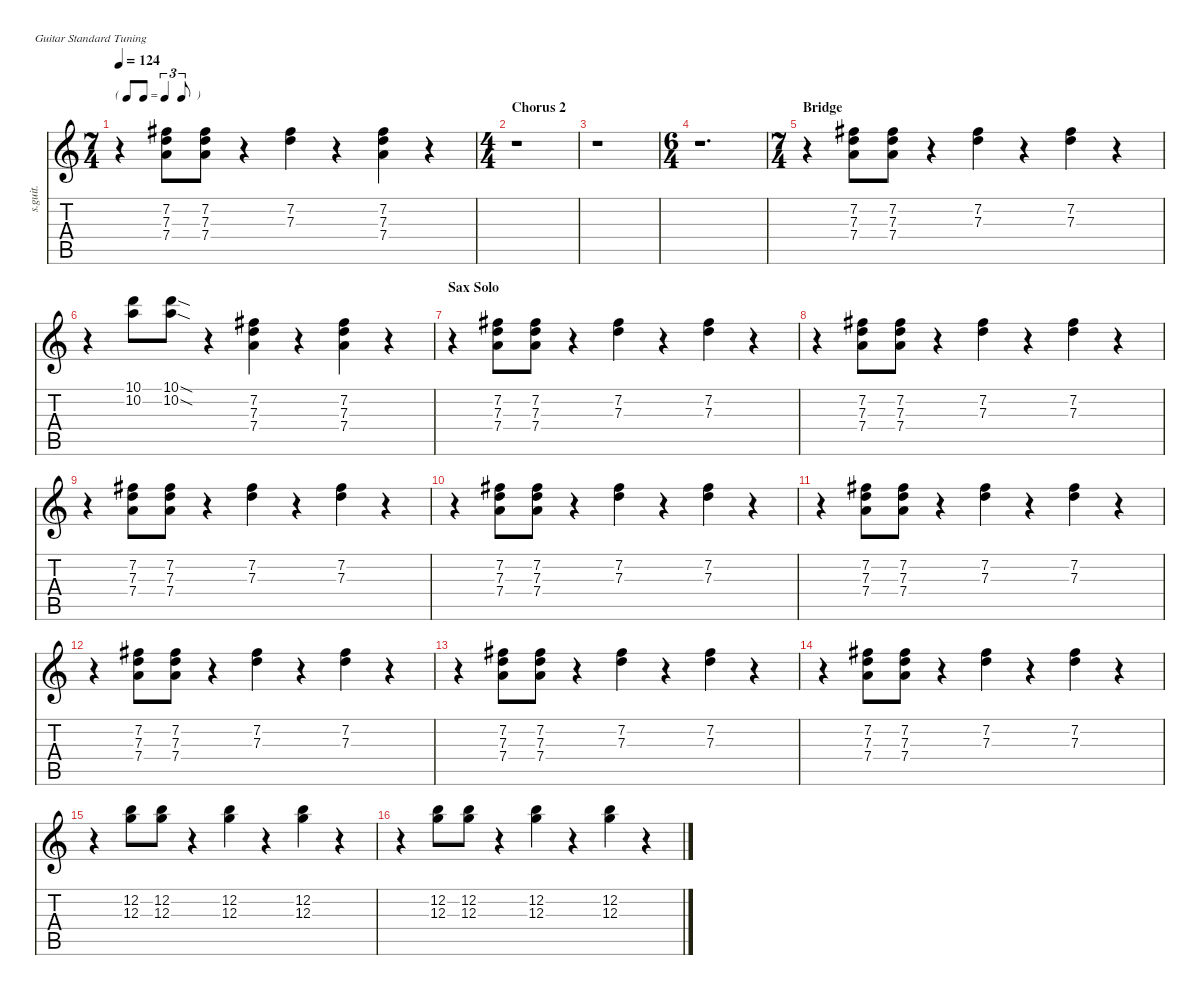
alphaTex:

\defaultSystemsLayout 4
\hideDynamics
\bracketExtendMode nobrackets
\track ("David Gilmour | Fender Stratocaster | Lead Guitar 2" "s.guit.") {instrument overdrivenguitar}
\staff {score tabs}
\tuning (E4 B3 G3 D3 A2 E2)
\ts (7 4)
\tf triplet8th
\tempo 124
\clef g2
\ks c
r.4{dy f} (7.2{acc #} 7.3 7.4).8 (7.2{acc #} 7.3 7.4).8 r.4 (7.2{acc #} 7.3).4 r.4 (7.2{acc #} 7.3 7.4).4 r.4 |
\ts (4 4)
\beaming (8 2 2 2 2)
\section ("" "Chorus 2")
r.1 |
r.1 |
\ts (6 4)
\beaming (8 2 2 2 2)
r.1{d} |
\ts (7 4)
\beaming (8 2 2 2 2)
\section ("" "Bridge")
r.4 (7.2{acc #} 7.3 7.4).8 (7.2{acc #} 7.3 7.4).8 r.4 (7.2{acc #} 7.3).4 r.4 (7.2{acc #} 7.3).4 r.4 |
r.4 (10.1 10.2).8 (10.1{sod} 10.2{sod}).8 r.4 (7.2{acc #} 7.3 7.4).4 r.4 (7.2{acc #} 7.3 7.4).4 r.4 |
\section ("" "Sax Solo")
r.4 (7.2{acc #} 7.3 7.4).8 (7.2{acc #} 7.3 7.4).8 r.4 (7.2{acc #} 7.3).4 r.4 (7.2{acc #} 7.3).4 r.4 |
r.4 (7.2{acc #} 7.3 7.4).8 (7.2{acc #} 7.3 7.4).8 r.4 (7.2{acc #} 7.3).4 r.4 (7.2{acc #} 7.3).4 r.4 |
r.4 (7.2{acc #} 7.3 7.4).8 (7.2{acc #} 7.3 7.4).8 r.4 (7.2{acc #} 7.3).4 r.4 (7.2{acc #} 7.3).4 r.4 |
r.4 (7.2{acc #} 7.3 7.4).8 (7.2{acc #} 7.3 7.4).8 r.4 (7.2{acc #} 7.3).4 r.4 (7.2{acc #} 7.3).4 r.4 |
r.4 (7.2{acc #} 7.3 7.4).8 (7.2{acc #} 7.3 7.4).8 r.4 (7.2{acc #} 7.3).4 r.4 (7.2{acc #} 7.3).4 r.4 |
r.4 (7.2{acc #} 7.3 7.4).8 (7.2{acc #} 7.3 7.4).8 r.4 (7.2{acc #} 7.3).4 r.4 (7.2{acc #} 7.3).4 r.4 |
r.4 (7.2{acc #} 7.3 7.4).8 (7.2{acc #} 7.3 7.4).8 r.4 (7.2{acc #} 7.3).4 r.4 (7.2{acc #} 7.3).4 r.4 |
r.4 (7.2{acc #} 7.3 7.4).8 (7.2{acc #} 7.3 7.4).8 r.4 (7.2{acc #} 7.3).4 r.4 (7.2{acc #} 7.3).4 r.4 |
r.4 (12.2 12.3).8 (12.2 12.3).8 r.4 (12.2 12.3).4 r.4 (12.2 12.3).4 r.4 |
r.4 (12.2 12.3).8 (12.2 12.3).8 r.4 (12.2 12.3).4 r.4 (12.2 12.3).4 r.4
